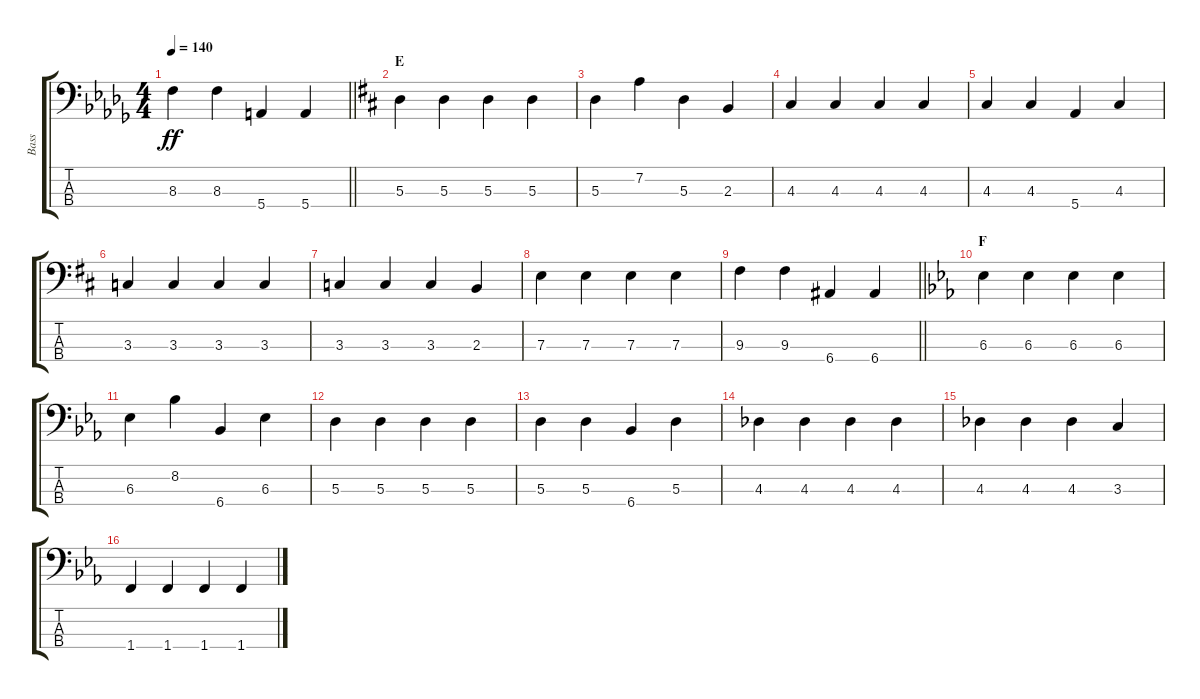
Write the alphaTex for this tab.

\track ("Bass" "Bass") {instrument electricbassfinger}
\staff {score tabs}
\tuning (G2 D2 A1 E1) {hide}
\ts (4 4)
\tempo 140
\clef f4
\barLineRight lightlight
\ks db
8.3.4{dy ff} 8.3.4 5.4.4 5.4.4 |
\section ("" "E")
\ks d
5.3.4 5.3.4 5.3.4 5.3.4 |
5.3.4 7.2.4 5.3.4 2.3.4 |
4.3.4 4.3.4 4.3.4 4.3.4 |
4.3.4 4.3.4 5.4.4 4.3.4 |
3.3.4 3.3.4 3.3.4 3.3.4 |
3.3.4 3.3.4 3.3.4 2.3.4 |
7.3.4 7.3.4 7.3.4 7.3.4 |
\barLineRight lightlight
9.3.4 9.3.4 6.4.4 6.4.4 |
\section ("" "F")
\ks eb
6.3.4 6.3.4 6.3.4 6.3.4 |
6.3.4 8.2.4 6.4.4 6.3.4 |
5.3.4 5.3.4 5.3.4 5.3.4 |
5.3.4 5.3.4 6.4.4 5.3.4 |
4.3.4 4.3.4 4.3.4 4.3.4 |
4.3.4 4.3.4 4.3.4 3.3.4 |
1.4.4 1.4.4 1.4.4 1.4.4
